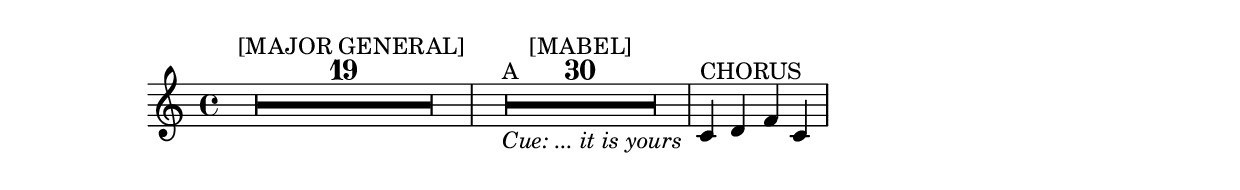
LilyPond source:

%% Do not edit this file; it is auto-generated from input/new
%% This file is in the public domain.
%% Note: this file works from version 2.12.0
\version "2.12.0"

\header {
%% Translation of GIT committish: 740b9a6c16eb30a84b216d23aeb848aa1b632be6
texidoces = "
Los elementos de marcado aplicados a un silencio multicompás se
centran encima o debajo de éste.  Los elementos de marcado extensos
que se adjuntan a silencios multicompás no producen la expansión del
compás.  Para expandir un silencio multicompás de forma que quepa todo
el marcado, utilice un silencio de separación con un marcado aplicado
antes del silencio multicompás.

Observe que el silencio separador produce la inserción de un compás.
El texto aplicado a un siencio sparador de esta forma se alinea por la
izquierda a la posición en que la nota estaría situada dentro del
compás, pero si la longitud del compás está determinada por la
longitud del texto, éste aparecerá centrado.

"

doctitlees = "Marcado de silencios multicompás"

%% Translation of GIT committish: 0364058d18eb91836302a567c18289209d6e9706
  texidocde = "Textbeschriftungen, die an Mehrtaktpausen gehängt wird,
wird über oder unter der Pause zentriert.  Lange Beschriftungen
lassen den Takt nicht breiter werden.  Um eine Mehrtaktpause einer
Beschriftung anzupassen, muss eine unsichtbare Pause mit der
Beschriftung direkt vor der Mehrtkatpause eingesetzt werden.

Man sollte beachten, dass unsichtbare Pausen automatische Taktstriche
nach sich ziehen.  Text, der an eine unsichtbare Pause gehänt wird,
ist links ausgerichtet an der Position, wo die Pause erscheinen
würde.  Wenn aber die Länge des Taktes durch die Länge des Textes
bestimmt wird, sieht es so aus, als ob der Text zentriert gesetzt
ist."

  doctitlede = "Textbeschriftung und Mehrtaktpausen"


%% Translation of GIT committish: e71f19ad847d3e94ac89750f34de8b6bb28611df
  texidocfr = "
Lorsque du texte est attaché à un silence multi-mesures, il sera centré
dans la mesure, au-dessus ou en dessous de la portée.  Afin d'étirer la
mesure dans le cas ou ce texte est relativement long, il suffit
d'insérer un silence invisible auquel on attache le texte en question,
avant le silence multi-mesures.

Rappelez-vous qu'un silence invisible génère une barre de mesure.  Le
texte attaché à ce silence invisible sera alors aligné sur la gauche de
là où serait positionnée la note.  Cependant, si la taille de la mesure
est déterminée par la longueur du texte, il apparaîtra comme centré.

"
  doctitlefr = "Ajout de texte à un silence multi-mesures"

  lsrtags = "rhythms, text"
  texidoc = "Markups attached to a multi-measure rest will be
centered above or below it.  Long markups attached to multi-measure
rests do not cause the measure to expand.  To expand a multi-measure
rest to fit the markup, use a spacer rest with an attached markup
before the multi-measure rest.

Note that the spacer rest causes a bar line to be inserted.  Text attached
to a spacer rest in this way is left-aligned to the position where
the note would be placed in the measure, but if the measure length is
determined by the length of the text, the text will appear to be
centered."
  doctitle = "Multi-measure rest markup"
} % begin verbatim


\relative c' {
  \compressFullBarRests
  \textLengthOn
  s1*0^\markup { [MAJOR GENERAL] }
  R1*19
  s1*0_\markup { \italic { Cue: ... it is yours } }
  s1*0^\markup { A }
  R1*30^\markup { [MABEL] }
  \textLengthOff
  c4^\markup { CHORUS } d f c
}
